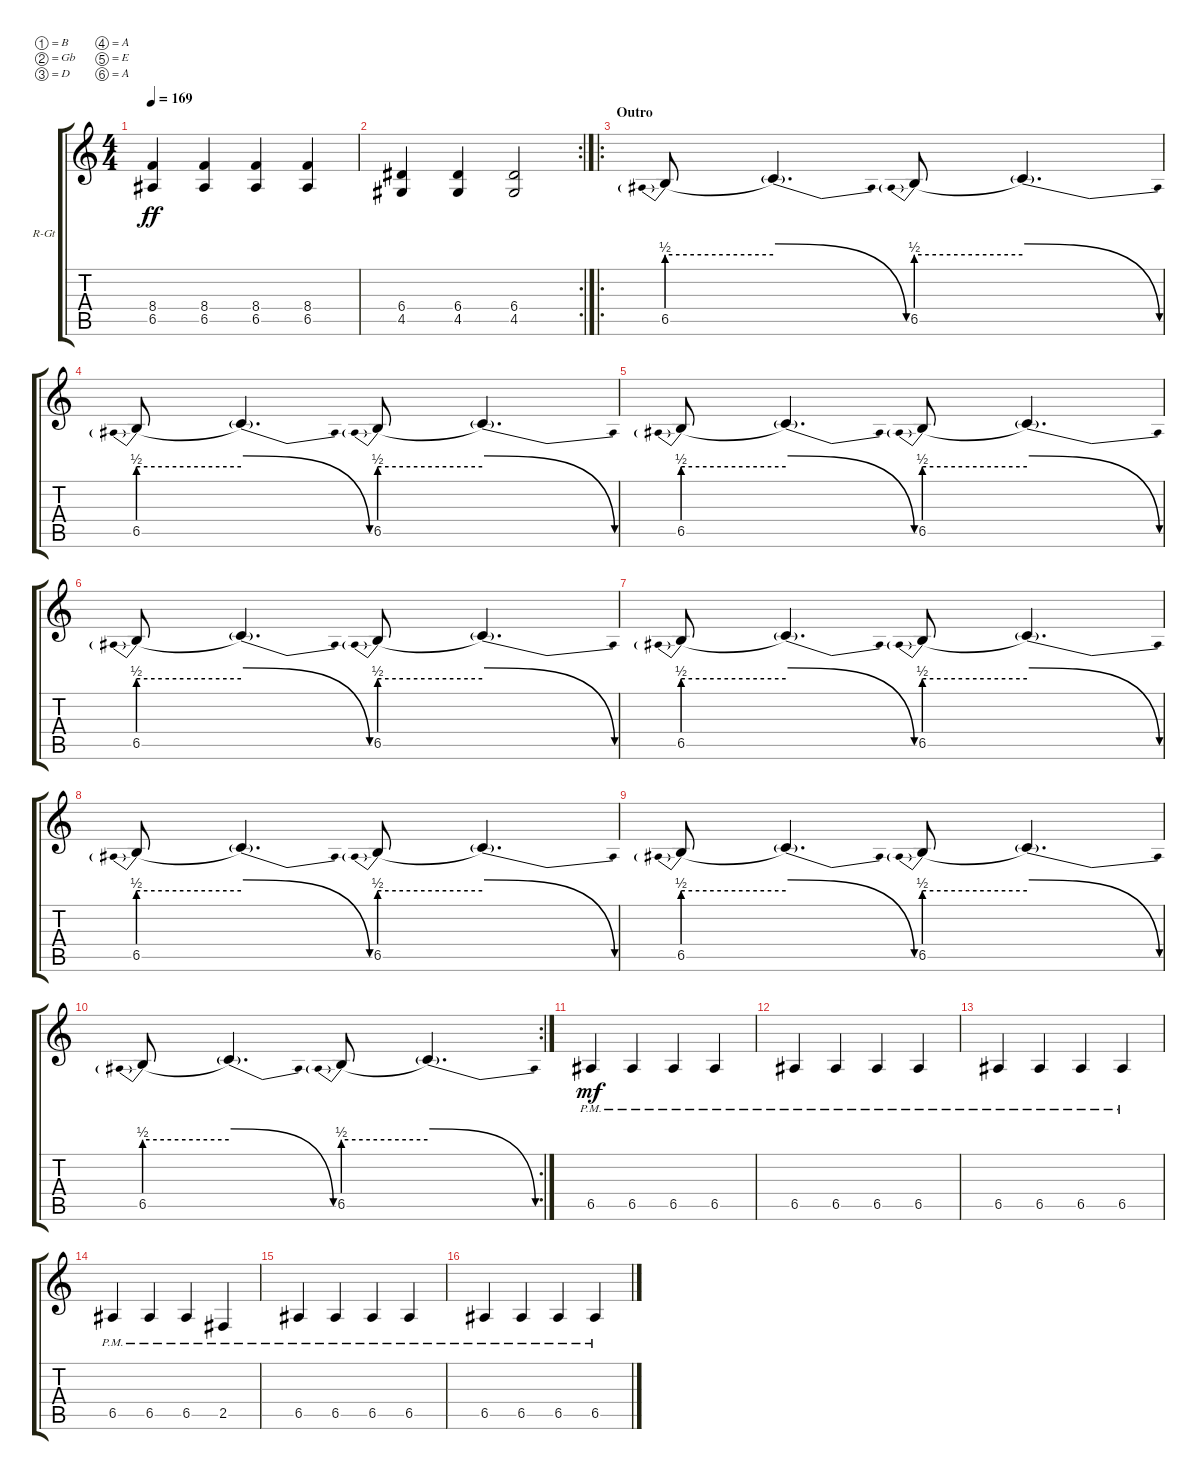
\bracketExtendMode groupsimilarinstruments
\firstSystemTrackNameOrientation horizontal
\otherSystemsTrackNameOrientation horizontal
\track ("Right Guitar" "R-Gt") {instrument distortionguitar}
\staff {score tabs}
\tuning (B3 Gb3 D3 A2 E2 A1)
\ts (4 4)
\tempo 169
\clef g2
\ks c
(6.5 8.4).4{dy ff} (6.5 8.4).4 (6.5 8.4).4 (6.5 8.4).4 |
\rc 2
(4.5 6.4).4 (4.5 6.4).4 (4.5 6.4).2 |
\ro
\section ("" "Outro")
6.5{be (prebend 0 2 60 2)}.8 6.5{be (release 0 4 15 0) t}.4{d} 6.5{be (prebend 0 2 60 2)}.8 6.5{be (release 0 4 15 0) t}.4{d} |
6.5{be (prebend 0 2 60 2)}.8 6.5{be (release 0 4 15 0) t}.4{d} 6.5{be (prebend 0 2 60 2)}.8 6.5{be (release 0 4 15 0) t}.4{d} |
6.5{be (prebend 0 2 60 2)}.8 6.5{be (release 0 4 15 0) t}.4{d} 6.5{be (prebend 0 2 60 2)}.8 6.5{be (release 0 4 15 0) t}.4{d} |
6.5{be (prebend 0 2 60 2)}.8 6.5{be (release 0 4 15 0) t}.4{d} 6.5{be (prebend 0 2 60 2)}.8 6.5{be (release 0 4 15 0) t}.4{d} |
6.5{be (prebend 0 2 60 2)}.8 6.5{be (release 0 4 15 0) t}.4{d} 6.5{be (prebend 0 2 60 2)}.8 6.5{be (release 0 4 15 0) t}.4{d} |
6.5{be (prebend 0 2 60 2)}.8 6.5{be (release 0 4 15 0) t}.4{d} 6.5{be (prebend 0 2 60 2)}.8 6.5{be (release 0 4 15 0) t}.4{d} |
6.5{be (prebend 0 2 60 2)}.8 6.5{be (release 0 4 15 0) t}.4{d} 6.5{be (prebend 0 2 60 2)}.8 6.5{be (release 0 4 15 0) t}.4{d} |
\rc 2
6.5{be (prebend 0 2 60 2)}.8 6.5{be (release 0 4 15 0) t}.4{d} 6.5{be (prebend 0 2 60 2)}.8 6.5{be (release 0 4 15 0) t}.4{d} |
6.5{pm}.4{dy mf} 6.5{pm}.4 6.5{pm}.4 6.5{pm}.4 |
6.5{pm}.4 6.5{pm}.4 6.5{pm}.4 6.5{pm}.4 |
6.5{pm}.4 6.5{pm}.4 6.5{pm}.4 6.5{pm}.4 |
6.5{pm}.4 6.5{pm}.4 6.5{pm}.4 2.5{pm}.4 |
6.5{pm}.4 6.5{pm}.4 6.5{pm}.4 6.5{pm}.4 |
6.5{pm}.4 6.5{pm}.4 6.5{pm}.4 6.5{pm}.4
